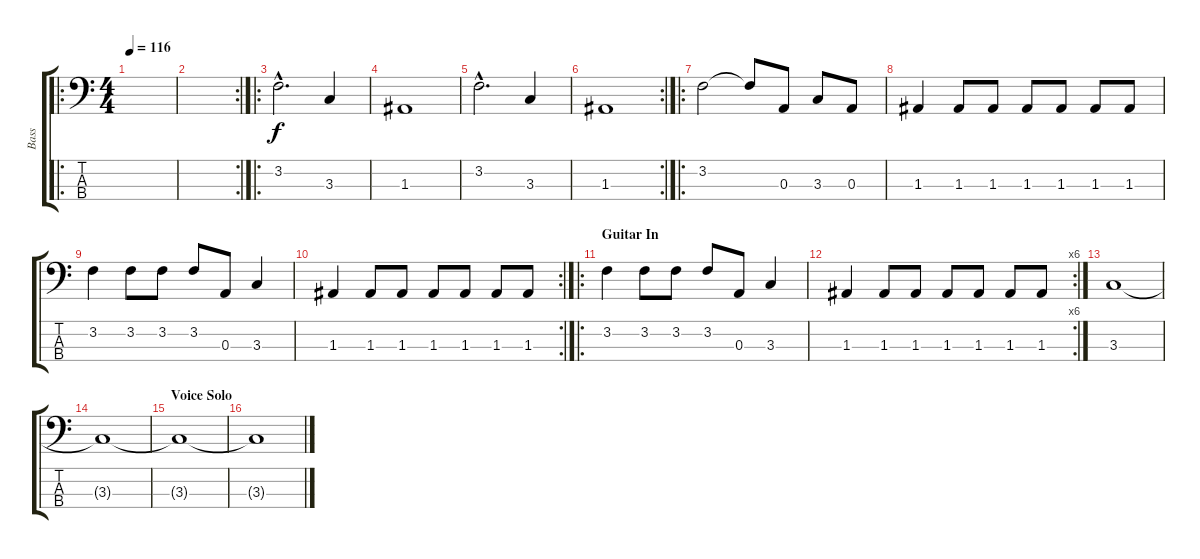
\track ("Bass" "Bass") {instrument electricbasspick}
\staff {score tabs}
\tuning (G2 D2 A1 E1) {hide}
\ro
\ts (4 4)
\tempo 116
\clef f4
\ks c
|
\rc 2
|
\ro
3.2{hac}.2{d} 3.3.4 |
1.3.1 |
3.2{hac}.2{d} 3.3.4 |
\rc 2
1.3.1 |
\ro
3.2.2 3.2{t}.8 0.3.8 3.3.8 0.3.8 |
1.3.4 1.3.8 1.3.8 1.3.8 1.3.8 1.3.8 1.3.8 |
3.2.4 3.2.8 3.2.8 3.2.8 0.3.8 3.3.4 |
\rc 2
1.3.4 1.3.8 1.3.8 1.3.8 1.3.8 1.3.8 1.3.8 |
\ro
\section ("" "Guitar In")
3.2.4 3.2.8 3.2.8 3.2.8 0.3.8 3.3.4 |
\rc 6
1.3.4 1.3.8 1.3.8 1.3.8 1.3.8 1.3.8 1.3.8 |
3.3.1 |
3.3{t}.1 |
\section ("" "Voice Solo")
3.3{t}.1 |
3.3{t}.1
